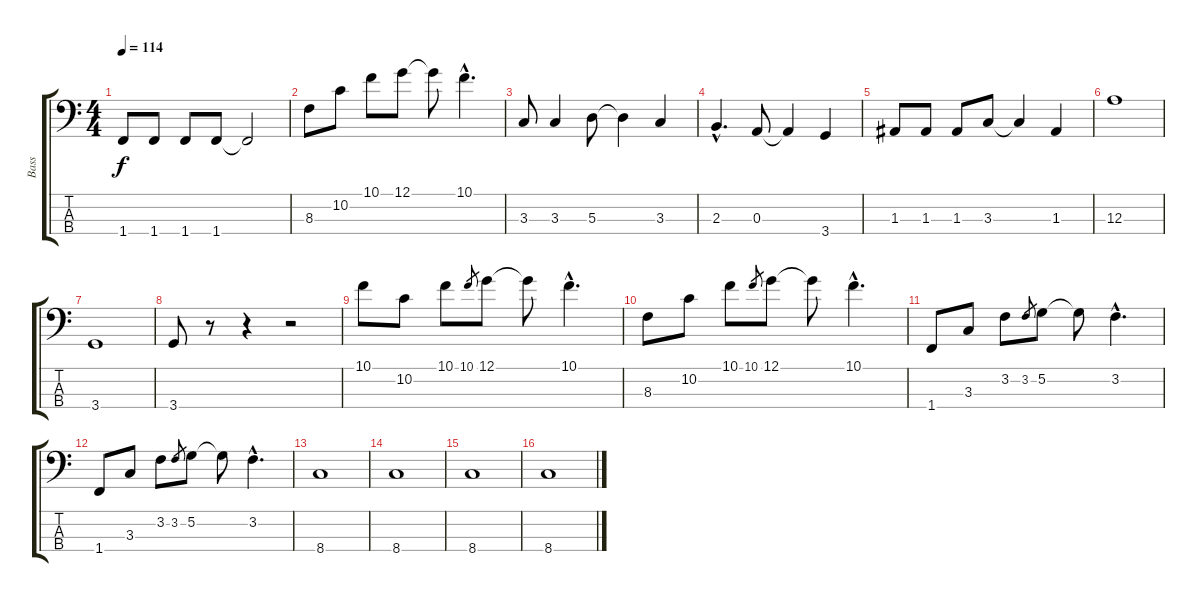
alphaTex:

\track ("Bass" "Bass") {instrument electricbasspick}
\staff {score tabs}
\tuning (G2 D2 A1 E1) {hide}
\ts (4 4)
\tempo 114
\clef f4
\ks c
1.4.8{dy f} 1.4.8 1.4.8 1.4.8 1.4{t}.2 |
8.3.8 10.2.8 10.1.8 12.1.8 12.1{t}.8 10.1{hac}.4{d} |
3.3.8 3.3.4 5.3.8 5.3{t}.4 3.3.4 |
2.3{hac}.4{d} 0.3.8 0.3{t}.4 3.4.4 |
1.3.8 1.3.8 1.3.8 3.3.8 3.3{t}.4 1.3.4 |
12.3.1 |
3.4.1 |
3.4.8 r.8 r.4 r.2 |
10.1.8 10.2.8 10.1.8 10.1.8{gr} 12.1.8 12.1{t}.8 10.1{hac}.4{d} |
8.3.8 10.2.8 10.1.8 10.1.8{gr} 12.1.8 12.1{t}.8 10.1{hac}.4{d} |
1.4.8 3.3.8 3.2.8 3.2.8{gr} 5.2.8 5.2{t}.8 3.2{hac}.4{d} |
1.4.8 3.3.8 3.2.8 3.2.8{gr} 5.2.8 5.2{t}.8 3.2{hac}.4{d} |
8.4.1 |
8.4.1 |
8.4.1 |
8.4.1
